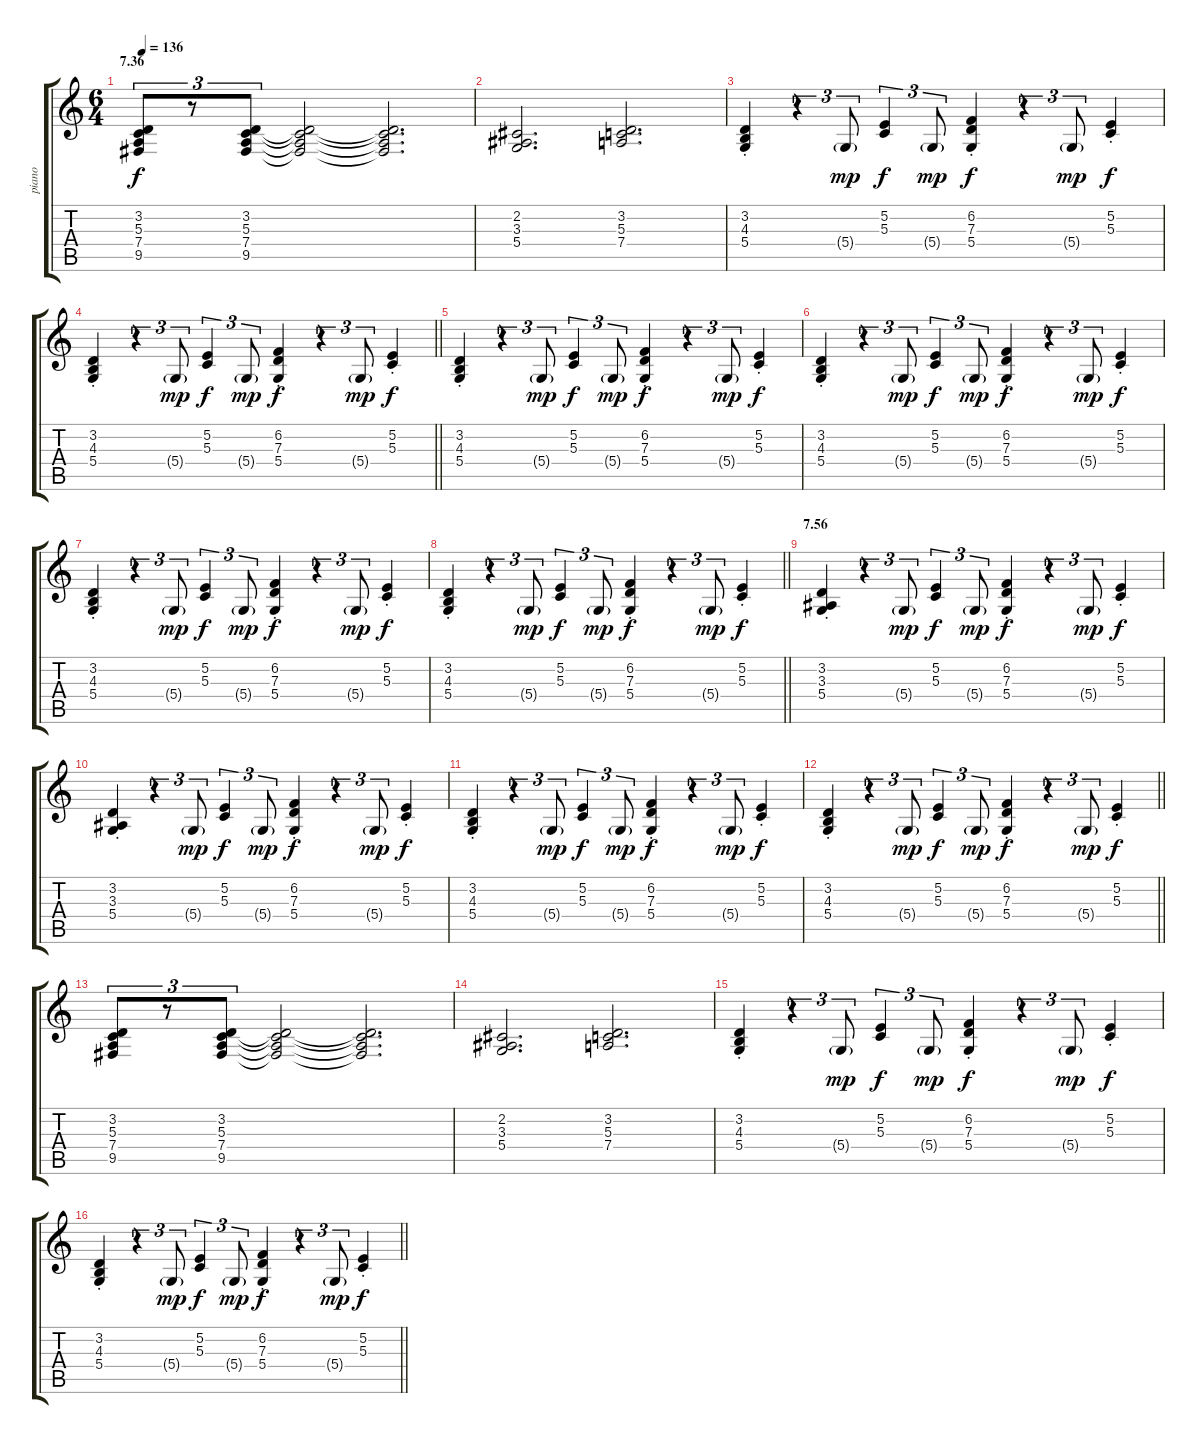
\track ("piano" "piano") {instrument acousticgrandpiano}
\staff {score tabs}
\tuning (E4 B3 G3 D3 A2 E2) {hide}
\ts (6 4)
\section ("" "7.36")
\tempo 136
\clef g2
\ks c
(3.2 5.3 7.4 9.5).8{tu (3 2) dy f} r.8{tu (3 2)} (3.2 5.3 7.4 9.5).8{tu (3 2)} (3.2{t} 5.3{t} 7.4{t} 9.5{t}).2 (3.2{t} 5.3{t} 7.4{t} 9.5{t}).2{d} |
(2.2 3.3 5.4).2{d} (3.2 5.3 7.4).2{d} |
(3.2{st} 4.3{st} 5.4{st}).4 r.4{tu (3 2)} 5.4{g}.8{tu (3 2) dy mp} (5.2 5.3).4{tu (3 2) dy f} 5.4{g}.8{tu (3 2) dy mp} (6.2{st} 7.3{st} 5.4{st}).4{dy f} r.4{tu (3 2)} 5.4{g}.8{tu (3 2) dy mp} (5.2{st} 5.3{st}).4{dy f} |
\barLineRight lightlight
(3.2{st} 4.3{st} 5.4{st}).4 r.4{tu (3 2)} 5.4{g}.8{tu (3 2) dy mp} (5.2 5.3).4{tu (3 2) dy f} 5.4{g}.8{tu (3 2) dy mp} (6.2{st} 7.3{st} 5.4{st}).4{dy f} r.4{tu (3 2)} 5.4{g}.8{tu (3 2) dy mp} (5.2{st} 5.3{st}).4{dy f} |
(3.2{st} 4.3{st} 5.4{st}).4 r.4{tu (3 2)} 5.4{g}.8{tu (3 2) dy mp} (5.2 5.3).4{tu (3 2) dy f} 5.4{g}.8{tu (3 2) dy mp} (6.2{st} 7.3{st} 5.4{st}).4{dy f} r.4{tu (3 2)} 5.4{g}.8{tu (3 2) dy mp} (5.2{st} 5.3{st}).4{dy f} |
(3.2{st} 4.3{st} 5.4{st}).4 r.4{tu (3 2)} 5.4{g}.8{tu (3 2) dy mp} (5.2 5.3).4{tu (3 2) dy f} 5.4{g}.8{tu (3 2) dy mp} (6.2{st} 7.3{st} 5.4{st}).4{dy f} r.4{tu (3 2)} 5.4{g}.8{tu (3 2) dy mp} (5.2{st} 5.3{st}).4{dy f} |
(3.2{st} 4.3{st} 5.4{st}).4 r.4{tu (3 2)} 5.4{g}.8{tu (3 2) dy mp} (5.2 5.3).4{tu (3 2) dy f} 5.4{g}.8{tu (3 2) dy mp} (6.2{st} 7.3{st} 5.4{st}).4{dy f} r.4{tu (3 2)} 5.4{g}.8{tu (3 2) dy mp} (5.2{st} 5.3{st}).4{dy f} |
\barLineRight lightlight
(3.2{st} 4.3{st} 5.4{st}).4 r.4{tu (3 2)} 5.4{g}.8{tu (3 2) dy mp} (5.2 5.3).4{tu (3 2) dy f} 5.4{g}.8{tu (3 2) dy mp} (6.2{st} 7.3{st} 5.4{st}).4{dy f} r.4{tu (3 2)} 5.4{g}.8{tu (3 2) dy mp} (5.2{st} 5.3{st}).4{dy f} |
\section ("" "7.56")
(3.2{st} 3.3{st} 5.4{st}).4 r.4{tu (3 2)} 5.4{g}.8{tu (3 2) dy mp} (5.2 5.3).4{tu (3 2) dy f} 5.4{g}.8{tu (3 2) dy mp} (6.2{st} 7.3{st} 5.4{st}).4{dy f} r.4{tu (3 2)} 5.4{g}.8{tu (3 2) dy mp} (5.2{st} 5.3{st}).4{dy f} |
(3.2{st} 3.3{st} 5.4{st}).4 r.4{tu (3 2)} 5.4{g}.8{tu (3 2) dy mp} (5.2 5.3).4{tu (3 2) dy f} 5.4{g}.8{tu (3 2) dy mp} (6.2{st} 7.3{st} 5.4{st}).4{dy f} r.4{tu (3 2)} 5.4{g}.8{tu (3 2) dy mp} (5.2{st} 5.3{st}).4{dy f} |
(3.2{st} 4.3{st} 5.4{st}).4 r.4{tu (3 2)} 5.4{g}.8{tu (3 2) dy mp} (5.2 5.3).4{tu (3 2) dy f} 5.4{g}.8{tu (3 2) dy mp} (6.2{st} 7.3{st} 5.4{st}).4{dy f} r.4{tu (3 2)} 5.4{g}.8{tu (3 2) dy mp} (5.2{st} 5.3{st}).4{dy f} |
\barLineRight lightlight
(3.2{st} 4.3{st} 5.4{st}).4 r.4{tu (3 2)} 5.4{g}.8{tu (3 2) dy mp} (5.2 5.3).4{tu (3 2) dy f} 5.4{g}.8{tu (3 2) dy mp} (6.2{st} 7.3{st} 5.4{st}).4{dy f} r.4{tu (3 2)} 5.4{g}.8{tu (3 2) dy mp} (5.2{st} 5.3{st}).4{dy f} |
(3.2 5.3 7.4 9.5).8{tu (3 2)} r.8{tu (3 2)} (3.2 5.3 7.4 9.5).8{tu (3 2)} (3.2{t} 5.3{t} 7.4{t} 9.5{t}).2 (3.2{t} 5.3{t} 7.4{t} 9.5{t}).2{d} |
(2.2 3.3 5.4).2{d} (3.2 5.3 7.4).2{d} |
(3.2{st} 4.3{st} 5.4{st}).4 r.4{tu (3 2)} 5.4{g}.8{tu (3 2) dy mp} (5.2 5.3).4{tu (3 2) dy f} 5.4{g}.8{tu (3 2) dy mp} (6.2{st} 7.3{st} 5.4{st}).4{dy f} r.4{tu (3 2)} 5.4{g}.8{tu (3 2) dy mp} (5.2{st} 5.3{st}).4{dy f} |
\barLineRight lightlight
(3.2{st} 4.3{st} 5.4{st}).4 r.4{tu (3 2)} 5.4{g}.8{tu (3 2) dy mp} (5.2 5.3).4{tu (3 2) dy f} 5.4{g}.8{tu (3 2) dy mp} (6.2{st} 7.3{st} 5.4{st}).4{dy f} r.4{tu (3 2)} 5.4{g}.8{tu (3 2) dy mp} (5.2{st} 5.3{st}).4{dy f}
